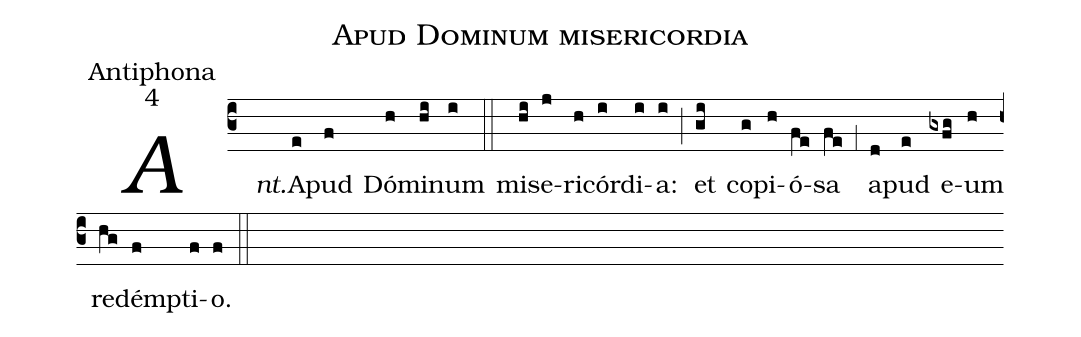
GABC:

name:Apud Dominum misericordia;
office-part:Antiphona;
mode:4;
%%
(c3) <i>Ant.</i>() A(e)pud(f) Dó(h)mi(hi)num(i) (::) mi(hi)se(j)ri(h)cór(i)di(i)a:(i) (;) et(gi) co(g)pi(h)ó(fe)sa(fe) (;1) a(d)pud(e) e(gxfg)um(h) re(hg)démp(f)ti(f)o.(f) (::)
